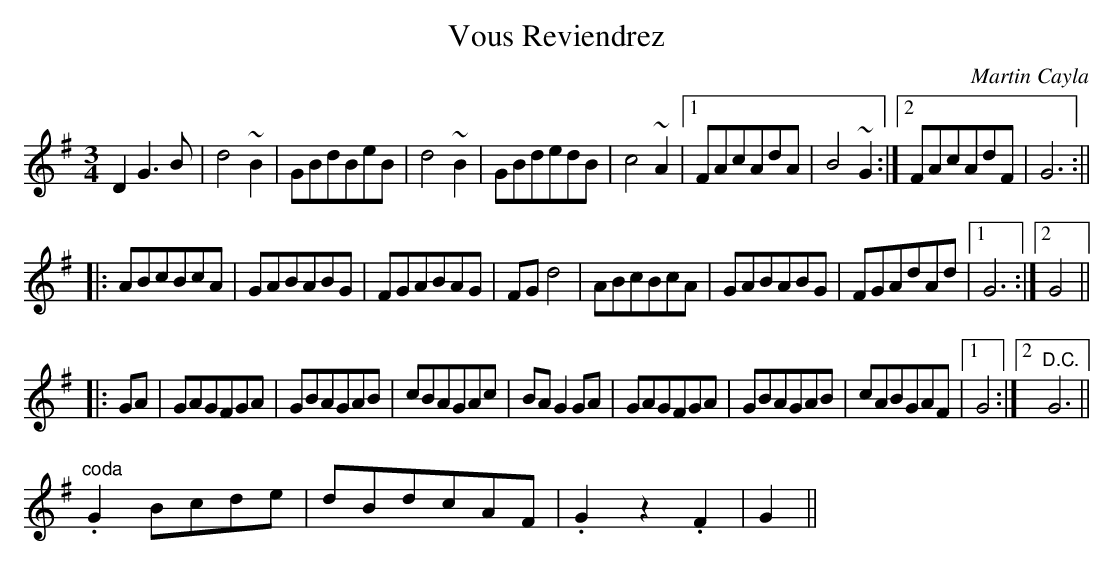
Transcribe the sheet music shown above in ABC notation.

X:1
T:Vous Reviendrez
C:Martin Cayla
M:3/4
L:1/8
K:G
D2 G3  B|d4 ~B2 |GBdBeB|d4 ~B2|GBdedB|\
c4 ~A2 |1 FAcAdA|B4 ~G2:|2 FAcAdF |G6:||
|:ABcBcA|GABABG|FGABAG|FG d4|ABcBcA|\
GABABG|FGAdAd|1 G6:|2 G4||
|:GA|GAGFGA|GBAGAB|cBAGAc|BAG2 GA|\
GAGFGA|GBAGAB|cABGAF|1 G4:|2 "D.C."G6||
"coda" .G2  Bcde|dBdcAF|.G2 z2 .F2|G2||
